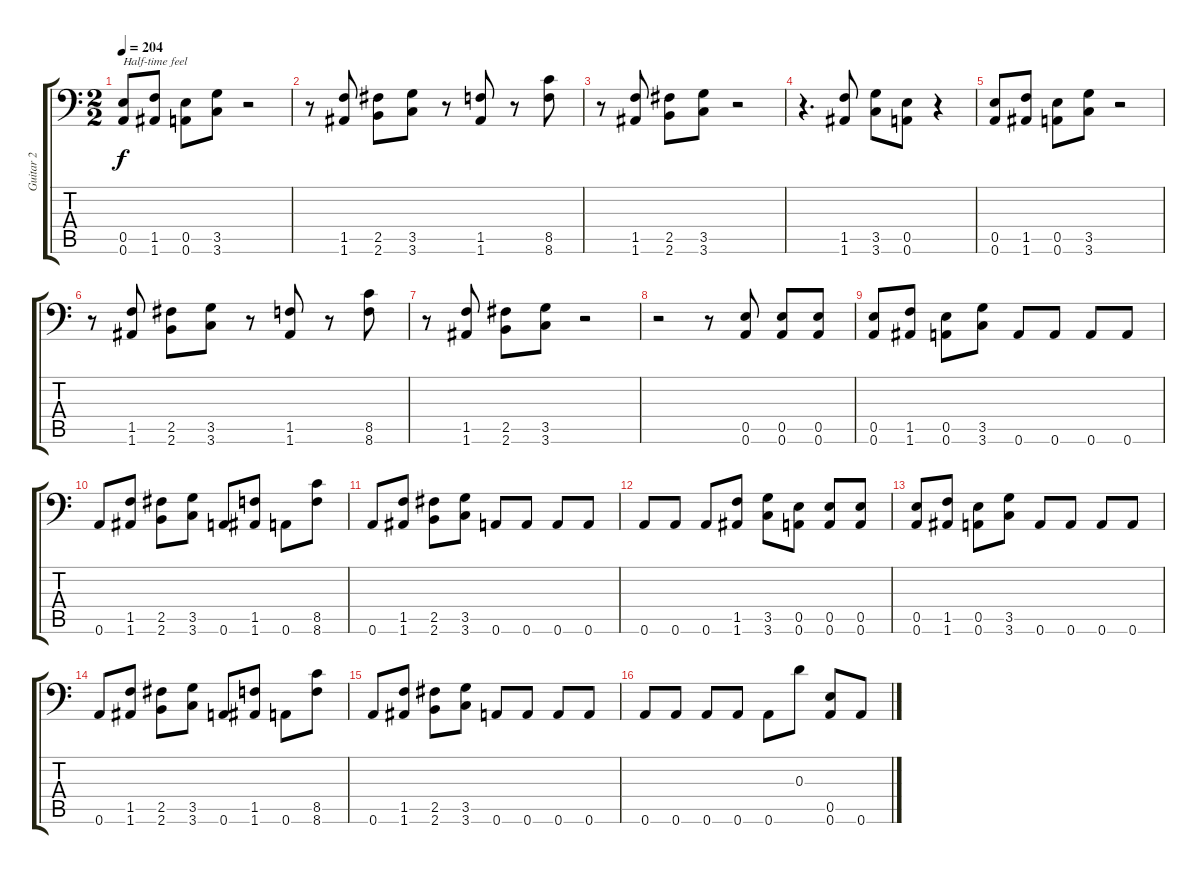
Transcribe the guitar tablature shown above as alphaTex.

\track ("Guitar 2" "Guitar 2") {instrument distortionguitar}
\staff {score tabs}
\tuning (B3 Gb3 D3 A2 E2 A1) {hide}
\ts (2 2)
\tempo 204
\clef f4
\ks c
(0.5 0.6).8{txt "Half-time feel" dy f} (1.5 1.6).8 (0.5 0.6).8 (3.5 3.6).8 r.2 |
r.8 (1.5 1.6).8 (2.5 2.6).8 (3.5 3.6).8 r.8 (1.5 1.6).8 r.8 (8.5 8.6).8 |
r.8 (1.5 1.6).8 (2.5 2.6).8 (3.5 3.6).8 r.2 |
r.4{d} (1.5 1.6).8 (3.5 3.6).8 (0.5 0.6).8 r.4 |
(0.5 0.6).8 (1.5 1.6).8 (0.5 0.6).8 (3.5 3.6).8 r.2 |
r.8 (1.5 1.6).8 (2.5 2.6).8 (3.5 3.6).8 r.8 (1.5 1.6).8 r.8 (8.5 8.6).8 |
r.8 (1.5 1.6).8 (2.5 2.6).8 (3.5 3.6).8 r.2 |
r.2 r.8 (0.5 0.6).8 (0.5 0.6).8 (0.5 0.6).8 |
(0.5 0.6).8 (1.5 1.6).8 (0.5 0.6).8 (3.5 3.6).8 0.6.8 0.6.8 0.6.8 0.6.8 |
0.6.8 (1.5 1.6).8 (2.5 2.6).8 (3.5 3.6).8 0.6.8 (1.5 1.6).8 0.6.8 (8.5 8.6).8 |
0.6.8 (1.5 1.6).8 (2.5 2.6).8 (3.5 3.6).8 0.6.8 0.6.8 0.6.8 0.6.8 |
0.6.8 0.6.8 0.6.8 (1.5 1.6).8 (3.5 3.6).8 (0.5 0.6).8 (0.5 0.6).8 (0.5 0.6).8 |
(0.5 0.6).8 (1.5 1.6).8 (0.5 0.6).8 (3.5 3.6).8 0.6.8 0.6.8 0.6.8 0.6.8 |
0.6.8 (1.5 1.6).8 (2.5 2.6).8 (3.5 3.6).8 0.6.8 (1.5 1.6).8 0.6.8 (8.5 8.6).8 |
0.6.8 (1.5 1.6).8 (2.5 2.6).8 (3.5 3.6).8 0.6.8 0.6.8 0.6.8 0.6.8 |
0.6.8 0.6.8 0.6.8 0.6.8 0.6.8 0.3.8 (0.5 0.6).8 0.6.8
